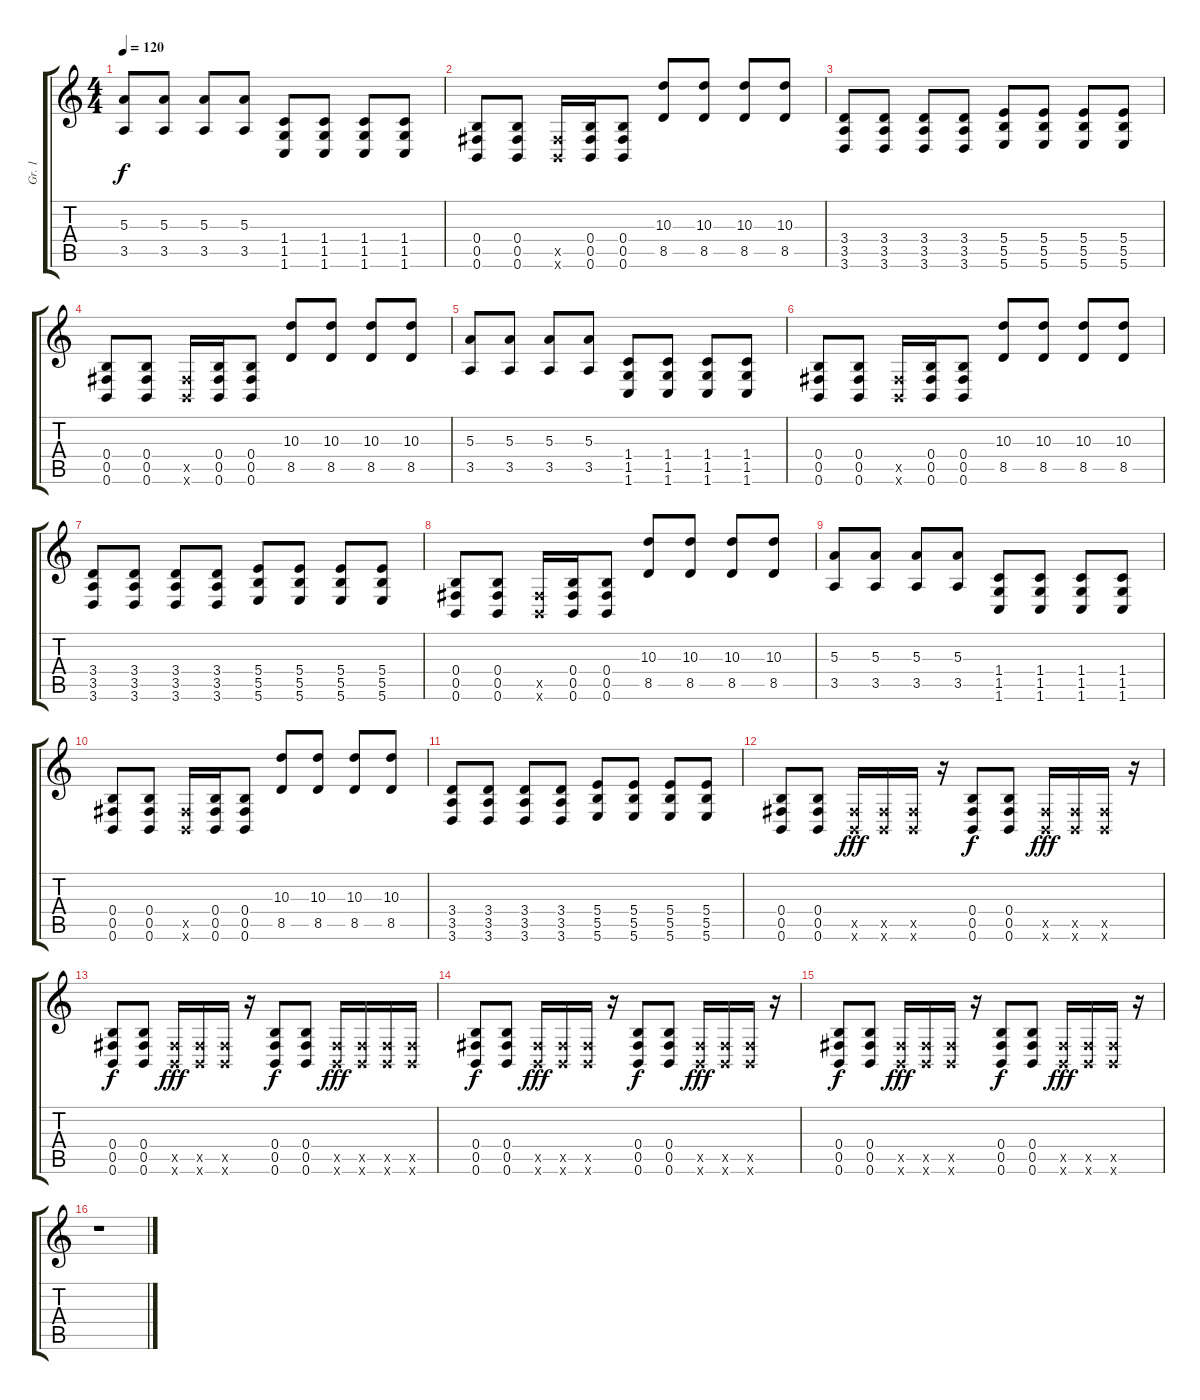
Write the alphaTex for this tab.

\track ("Gr. 1" "Gr. 1") {instrument overdrivenguitar}
\staff {score tabs}
\tuning (Db4 Ab3 E3 B2 Gb2 B1) {hide}
\ts (4 4)
\tempo 120
\clef g2
\ks c
(5.3 3.5).8{dy f} (5.3 3.5).8 (5.3 3.5).8 (5.3 3.5).8 (1.4 1.5 1.6).8 (1.4 1.5 1.6).8 (1.4 1.5 1.6).8 (1.4 1.5 1.6).8 |
(0.4 0.5 0.6).8 (0.4 0.5 0.6).8 (0.5{x} 0.6{x}).16 (0.4 0.5 0.6).16 (0.4 0.5 0.6).8 (10.3 8.5).8 (10.3 8.5).8 (10.3 8.5).8 (10.3 8.5).8 |
(3.4 3.5 3.6).8 (3.4 3.5 3.6).8 (3.4 3.5 3.6).8 (3.4 3.5 3.6).8 (5.4 5.5 5.6).8 (5.4 5.5 5.6).8 (5.4 5.5 5.6).8 (5.4 5.5 5.6).8 |
(0.4 0.5 0.6).8 (0.4 0.5 0.6).8 (0.5{x} 0.6{x}).16 (0.4 0.5 0.6).16 (0.4 0.5 0.6).8 (10.3 8.5).8 (10.3 8.5).8 (10.3 8.5).8 (10.3 8.5).8 |
(5.3 3.5).8 (5.3 3.5).8 (5.3 3.5).8 (5.3 3.5).8 (1.4 1.5 1.6).8 (1.4 1.5 1.6).8 (1.4 1.5 1.6).8 (1.4 1.5 1.6).8 |
(0.4 0.5 0.6).8 (0.4 0.5 0.6).8 (0.5{x} 0.6{x}).16 (0.4 0.5 0.6).16 (0.4 0.5 0.6).8 (10.3 8.5).8 (10.3 8.5).8 (10.3 8.5).8 (10.3 8.5).8 |
(3.4 3.5 3.6).8 (3.4 3.5 3.6).8 (3.4 3.5 3.6).8 (3.4 3.5 3.6).8 (5.4 5.5 5.6).8 (5.4 5.5 5.6).8 (5.4 5.5 5.6).8 (5.4 5.5 5.6).8 |
(0.4 0.5 0.6).8 (0.4 0.5 0.6).8 (0.5{x} 0.6{x}).16 (0.4 0.5 0.6).16 (0.4 0.5 0.6).8 (10.3 8.5).8 (10.3 8.5).8 (10.3 8.5).8 (10.3 8.5).8 |
(5.3 3.5).8 (5.3 3.5).8 (5.3 3.5).8 (5.3 3.5).8 (1.4 1.5 1.6).8 (1.4 1.5 1.6).8 (1.4 1.5 1.6).8 (1.4 1.5 1.6).8 |
(0.4 0.5 0.6).8 (0.4 0.5 0.6).8 (0.5{x} 0.6{x}).16 (0.4 0.5 0.6).16 (0.4 0.5 0.6).8 (10.3 8.5).8 (10.3 8.5).8 (10.3 8.5).8 (10.3 8.5).8 |
(3.4 3.5 3.6).8 (3.4 3.5 3.6).8 (3.4 3.5 3.6).8 (3.4 3.5 3.6).8 (5.4 5.5 5.6).8 (5.4 5.5 5.6).8 (5.4 5.5 5.6).8 (5.4 5.5 5.6).8 |
(0.4 0.5 0.6).8 (0.4 0.5 0.6).8 (0.5{x} 0.6{x}).16{dy fff} (0.5{x} 0.6{x}).16 (0.5{x} 0.6{x}).16 r.16 (0.4 0.5 0.6).8{dy f} (0.4 0.5 0.6).8 (0.5{x} 0.6{x}).16{dy fff} (0.5{x} 0.6{x}).16 (0.5{x} 0.6{x}).16 r.16 |
(0.4 0.5 0.6).8{dy f} (0.4 0.5 0.6).8 (0.5{x} 0.6{x}).16{dy fff} (0.5{x} 0.6{x}).16 (0.5{x} 0.6{x}).16 r.16 (0.4 0.5 0.6).8{dy f} (0.4 0.5 0.6).8 (0.5{x} 0.6{x}).16{dy fff} (0.5{x} 0.6{x}).16 (0.5{x} 0.6{x}).16 (0.5{x} 0.6{x}).16 |
(0.4 0.5 0.6).8{dy f} (0.4 0.5 0.6).8 (0.5{x} 0.6{x}).16{dy fff} (0.5{x} 0.6{x}).16 (0.5{x} 0.6{x}).16 r.16 (0.4 0.5 0.6).8{dy f} (0.4 0.5 0.6).8 (0.5{x} 0.6{x}).16{dy fff} (0.5{x} 0.6{x}).16 (0.5{x} 0.6{x}).16 r.16 |
(0.4 0.5 0.6).8{dy f} (0.4 0.5 0.6).8 (0.5{x} 0.6{x}).16{dy fff} (0.5{x} 0.6{x}).16 (0.5{x} 0.6{x}).16 r.16 (0.4 0.5 0.6).8{dy f} (0.4 0.5 0.6).8 (0.5{x} 0.6{x}).16{dy fff} (0.5{x} 0.6{x}).16 (0.5{x} 0.6{x}).16 r.16 |
r.1
